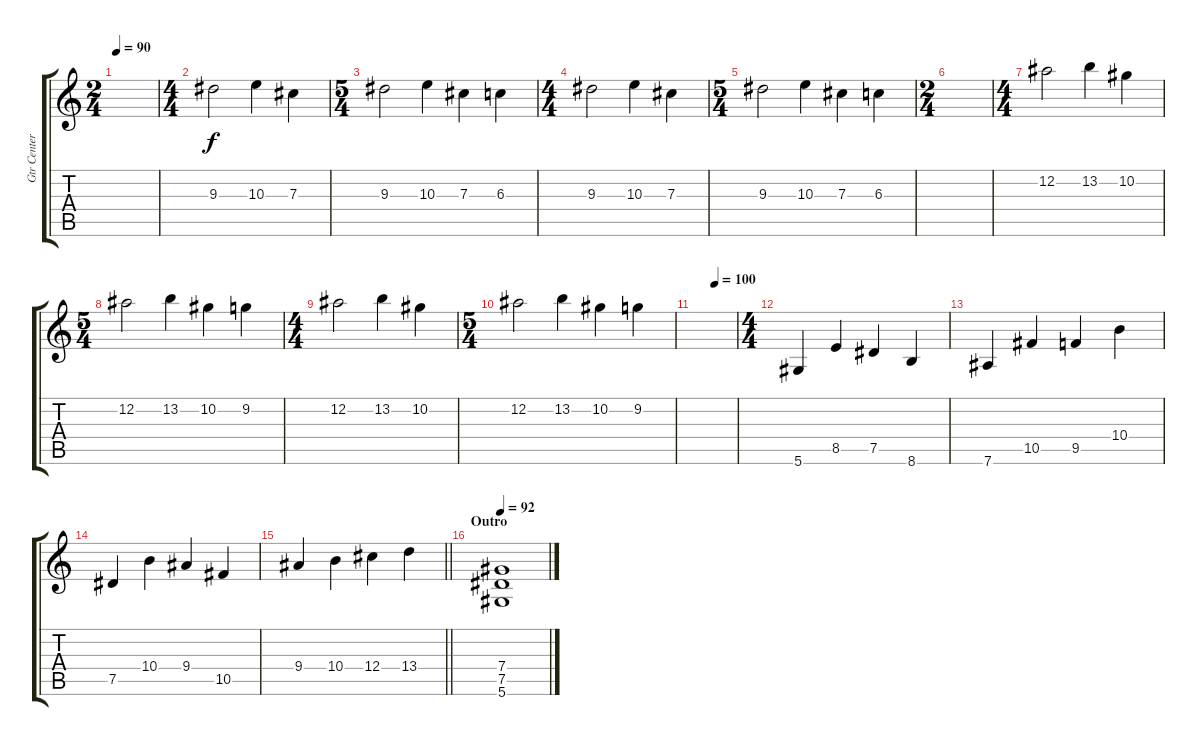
\track ("Gtr Center" "Gtr Center") {instrument distortionguitar}
\staff {score tabs}
\tuning (Eb4 Bb3 Gb3 Db3 Ab2 Eb2) {hide}
\ts (2 4)
\tempo 90
\clef g2
\ks c
|
\ts (4 4)
9.3.2 10.3.4 7.3.4 |
\ts (5 4)
9.3.2 10.3.4 7.3.4 6.3.4 |
\ts (4 4)
9.3.2 10.3.4 7.3.4 |
\ts (5 4)
9.3.2 10.3.4 7.3.4 6.3.4 |
\ts (2 4)
|
\ts (4 4)
12.2.2 13.2.4 10.2.4 |
\ts (5 4)
12.2.2 13.2.4 10.2.4 9.2.4 |
\ts (4 4)
12.2.2 13.2.4 10.2.4 |
\ts (5 4)
12.2.2 13.2.4 10.2.4 9.2.4 |
\tempo (100 0.5)
|
\ts (4 4)
5.6.4 8.5.4 7.5.4 8.6.4 |
7.6.4 10.5.4 9.5.4 10.4.4 |
7.5.4 10.4.4 9.4.4 10.5.4 |
\barLineRight lightlight
9.4.4 10.4.4 12.4.4 13.4.4 |
\section ("" "Outro")
\tempo 92
(7.4 7.5 5.6).1
